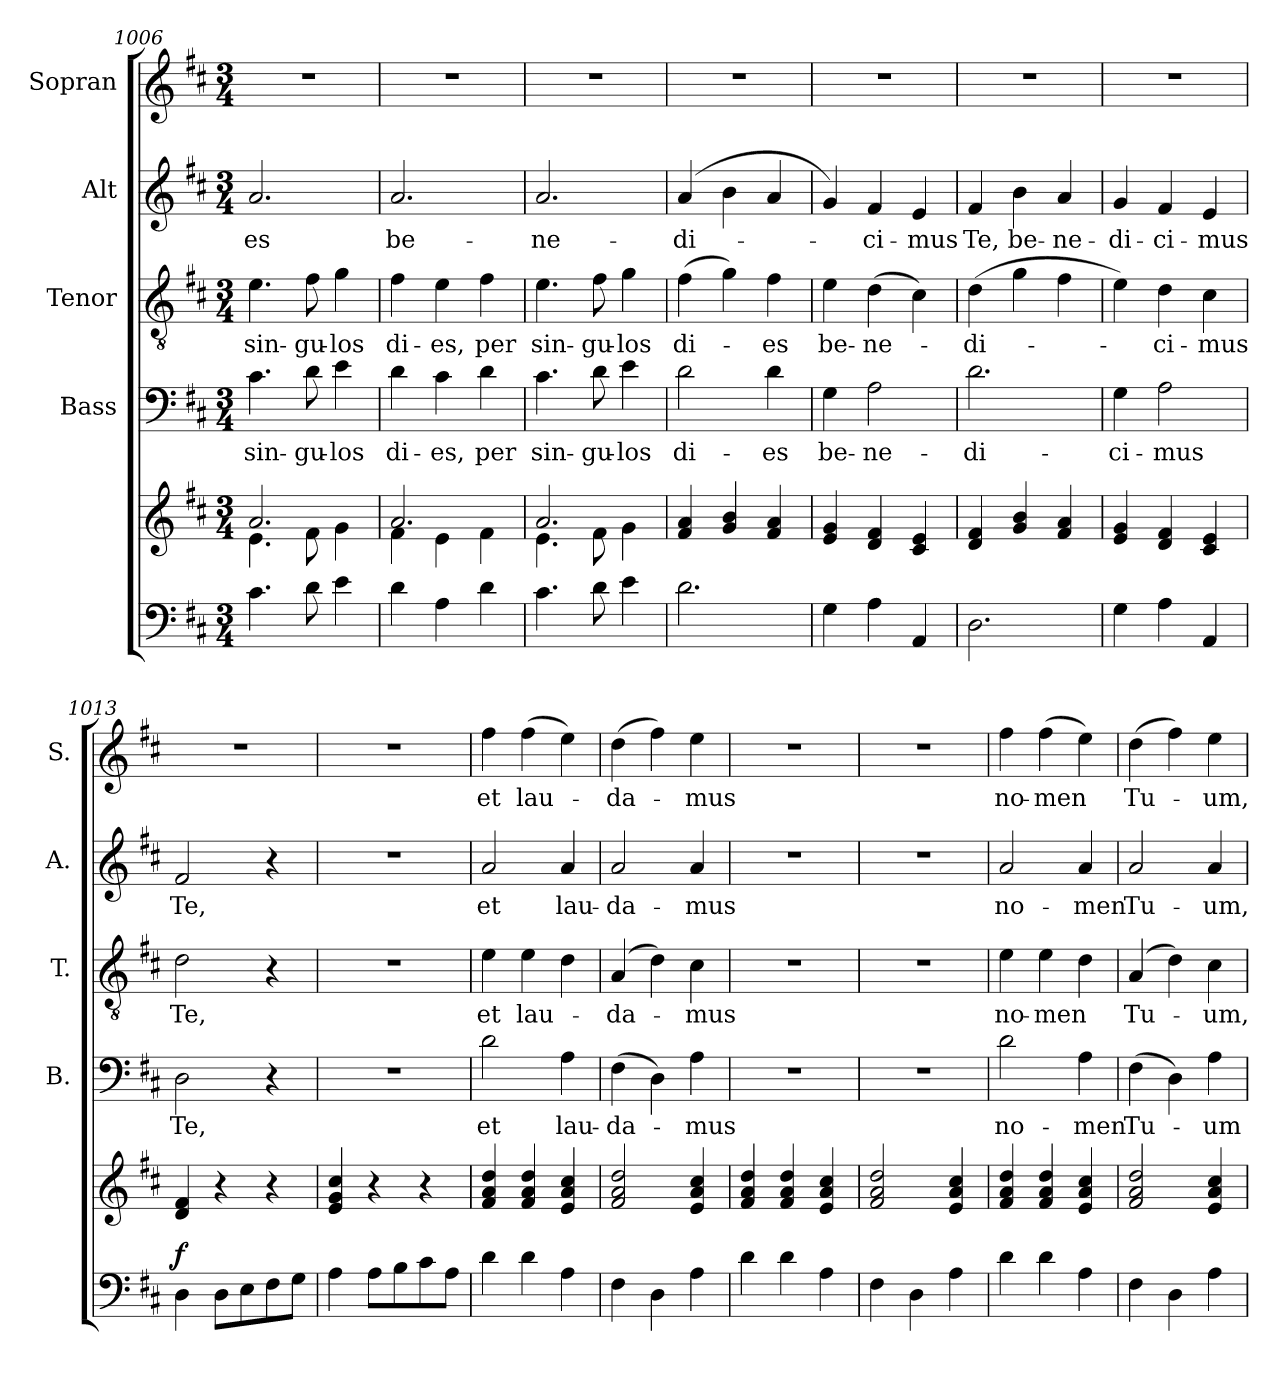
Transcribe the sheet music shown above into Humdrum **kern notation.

**kern	**kern	**dynam	**kern	**text	**kern	**text	**kern	**text	**kern	**text
*part5	*part5	*part5	*part4	*part4	*part3	*part3	*part2	*part2	*part1	*part1
*staff6	*staff5	*staff5/6	*staff4	*staff4	*staff3	*staff3	*staff2	*staff2	*staff1	*staff1
*	*	*	*I"Bass	*	*I"Tenor	*	*I"Alt	*	*I"Sopran	*
*	*	*	*I'B.	*	*I'T.	*	*I'A.	*	*I'S.	*
*clefF4	*clefG2	*	*clefF4	*	*clefGv2	*	*clefG2	*	*clefG2	*
*k[f#c#]	*k[f#c#]	*	*k[f#c#]	*	*k[f#c#]	*	*k[f#c#]	*	*k[f#c#]	*
*D:	*D:	*	*D:	*	*D:	*	*D:	*	*D:	*
*M3/4	*M3/4	*	*M3/4	*	*M3/4	*	*M3/4	*	*M3/4	*
=1006	=1006	=1006	=1006	=1006	=1006	=1006	=1006	=1006	=1006	=1006
*	*^	*	*	*	*	*	*	*	*	*
!	!	!	!	!	!LO:LY:b	!	!LO:LY:b	!	!LO:LY:b	!	!
4.c#\	2.a/	4.e\	.	4.c#\	sin-	4.e\	sin-	2.a/	-es	2.r	.
!	!	!	!	!	!LO:LY:b	!	!LO:LY:b	!	!	!	!
8d\	.	8f#\	.	8d\	-gu-	8f#\	-gu-	.	.	.	.
!	!	!	!	!	!LO:LY:b	!	!LO:LY:b	!	!	!	!
4e\	.	4g\	.	4e\	-los	4g\	-los	.	.	.	.
=1007	=1007	=1007	=1007	=1007	=1007	=1007	=1007	=1007	=1007	=1007	=1007
!	!	!	!	!	!LO:LY:b	!	!LO:LY:b	!	!LO:LY:b	!	!
4d\	2.a/	4f#\	.	4d\	di-	4f#\	di-	2.a/	be-	2.r	.
!	!	!	!	!	!LO:LY:b	!	!LO:LY:b	!	!	!	!
4A\	.	4e\	.	4c#\	-es,	4e\	-es,	.	.	.	.
!	!	!	!	!	!LO:LY:b	!	!LO:LY:b	!	!	!	!
4d\	.	4f#\	.	4d\	per	4f#\	per	.	.	.	.
!!LO:LB:g=z
=1008	=1008	=1008	=1008	=1008	=1008	=1008	=1008	=1008	=1008	=1008	=1008
!	!	!	!	!	!LO:LY:b	!	!LO:LY:b	!	!LO:LY:b	!	!
4.c#\	2.a/	4.e\	.	4.c#\	sin-	4.e\	sin-	2.a/	-ne-	2.r	.
!	!	!	!	!	!LO:LY:b	!	!LO:LY:b	!	!	!	!
8d\	.	8f#\	.	8d\	-gu-	8f#\	-gu-	.	.	.	.
!	!	!	!	!	!LO:LY:b	!	!LO:LY:b	!	!	!	!
4e\	.	4g\	.	4e\	-los	4g\	-los	.	.	.	.
=1009	=1009	=1009	=1009	=1009	=1009	=1009	=1009	=1009	=1009	=1009	=1009
!	!	!	!	!	!LO:LY:b	!	!LO:LY:b	!	!LO:LY:b	!	!
*	*v	*v	*	*	*	*	*	*	*	*	*
2.d\	4f#/ 4a/	.	2d\	di-	(>4f#\	di-	(4a/	-di-	2.r	.
.	4g/ 4b/	.	.	.	4g\)	.	4b\	.	.	.
!	!	!	!	!LO:LY:b	!	!LO:LY:b	!	!	!	!
.	4f#/ 4a/	.	4d\	-es	4f#\	-es	4a/	.	.	.
=1010	=1010	=1010	=1010	=1010	=1010	=1010	=1010	=1010	=1010	=1010
!	!	!	!	!LO:LY:b	!	!LO:LY:b	!	!	!	!
4G\	4e/ 4g/	.	4G\	be-	4e\	be-	4g/)	.	2.r	.
!	!	!	!	!LO:LY:b	!	!LO:LY:b	!	!LO:LY:b	!	!
4A\	4d/ 4f#/	.	2A\	-ne-	(>4d\	-ne-	4f#/	-ci-	.	.
!	!	!	!	!	!	!	!	!LO:LY:b	!	!
4AA/	4c#/ 4e/	.	.	.	4c#\)	.	4e/	-mus	.	.
=1011	=1011	=1011	=1011	=1011	=1011	=1011	=1011	=1011	=1011	=1011
!	!	!	!	!LO:LY:b	!	!LO:LY:b	!	!LO:LY:b	!	!
2.D\	4d/ 4f#/	.	2.d\	-di-	(>4d\	-di-	4f#/	Te,	2.r	.
!	!	!	!	!	!	!	!	!LO:LY:b	!	!
.	4g/ 4b/	.	.	.	4g\	.	4b\	be-	.	.
!	!	!	!	!	!	!	!	!LO:LY:b	!	!
.	4f#/ 4a/	.	.	.	4f#\	.	4a/	-ne-	.	.
=1012	=1012	=1012	=1012	=1012	=1012	=1012	=1012	=1012	=1012	=1012
!	!	!	!	!LO:LY:b	!	!	!	!LO:LY:b	!	!
4G\	4e/ 4g/	.	4G\	-ci-	4e\)	.	4g/	-di-	2.r	.
!	!	!	!	!LO:LY:b	!	!LO:LY:b	!	!LO:LY:b	!	!
4A\	4d/ 4f#/	.	2A\	-mus	4d\	-ci-	4f#/	-ci-	.	.
!	!	!	!	!	!	!LO:LY:b	!	!LO:LY:b	!	!
4AA/	4c#/ 4e/	.	.	.	4c#\	-mus	4e/	-mus	.	.
=1013	=1013	=1013	=1013	=1013	=1013	=1013	=1013	=1013	=1013	=1013
!	!	!LO:DY:a=2	!	!LO:LY:b	!	!LO:LY:b	!	!LO:LY:b	!	!
4D\	4d/ 4f#/	f	2D\	Te,	2d\	Te,	2f#/	Te,	2.r	.
8D\L	4r	.	.	.	.	.	.	.	.	.
8E\	.	.	.	.	.	.	.	.	.	.
8F#\	4r	.	4r	.	4r	.	4r	.	.	.
8G\J	.	.	.	.	.	.	.	.	.	.
=1014	=1014	=1014	=1014	=1014	=1014	=1014	=1014	=1014	=1014	=1014
4A\	4e/ 4g/ 4cc#/	.	2.r	.	2.r	.	2.r	.	2.r	.
8A\L	4r	.	.	.	.	.	.	.	.	.
8B\	.	.	.	.	.	.	.	.	.	.
8c#\	4r	.	.	.	.	.	.	.	.	.
8A\J	.	.	.	.	.	.	.	.	.	.
=1015	=1015	=1015	=1015	=1015	=1015	=1015	=1015	=1015	=1015	=1015
!	!	!	!	!LO:LY:b	!	!LO:LY:b	!	!LO:LY:b	!	!LO:LY:b
4d\	4f#/ 4a/ 4dd/	.	2d\	et	4e\	et	2a/	et	4ff#\	et
!	!	!	!	!	!	!LO:LY:b	!	!	!	!LO:LY:b
4d\	4f#/ 4a/ 4dd/	.	.	.	4e\	lau-	.	.	(>4ff#\	lau-
!	!	!	!	!LO:LY:b	!	!	!	!LO:LY:b	!	!
4A\	4e/ 4a/ 4cc#/	.	4A\	lau-	4d\	.	4a/	lau-	4ee\)	.
=1016	=1016	=1016	=1016	=1016	=1016	=1016	=1016	=1016	=1016	=1016
!	!	!	!	!LO:LY:b	!	!LO:LY:b	!	!LO:LY:b	!	!LO:LY:b
4F#\	2f#/ 2a/ 2dd/	.	(>4F#\	-da-	(4A/	-da-	2a/	-da-	(>4dd\	-da-
4D\	.	.	4D\)	.	4d\)	.	.	.	4ff#\)	.
!	!	!	!	!LO:LY:b	!	!LO:LY:b	!	!LO:LY:b	!	!LO:LY:b
4A\	4e/ 4a/ 4cc#/	.	4A\	-mus	4c#\	-mus	4a/	-mus	4ee\	-mus
=1017	=1017	=1017	=1017	=1017	=1017	=1017	=1017	=1017	=1017	=1017
4d\	4f#/ 4a/ 4dd/	.	2.r	.	2.r	.	2.r	.	2.r	.
4d\	4f#/ 4a/ 4dd/	.	.	.	.	.	.	.	.	.
4A\	4e/ 4a/ 4cc#/	.	.	.	.	.	.	.	.	.
=1018	=1018	=1018	=1018	=1018	=1018	=1018	=1018	=1018	=1018	=1018
4F#\	2f#/ 2a/ 2dd/	.	2.r	.	2.r	.	2.r	.	2.r	.
4D\	.	.	.	.	.	.	.	.	.	.
4A\	4e/ 4a/ 4cc#/	.	.	.	.	.	.	.	.	.
=1019	=1019	=1019	=1019	=1019	=1019	=1019	=1019	=1019	=1019	=1019
!	!	!	!	!LO:LY:b	!	!LO:LY:b	!	!LO:LY:b	!	!LO:LY:b
4d\	4f#/ 4a/ 4dd/	.	2d\	no-	4e\	no-	2a/	no-	4ff#\	no-
!	!	!	!	!	!	!LO:LY:b	!	!	!	!LO:LY:b
4d\	4f#/ 4a/ 4dd/	.	.	.	4e\	-men	.	.	(>4ff#\	-men
!	!	!	!	!LO:LY:b	!	!	!	!LO:LY:b	!	!
4A\	4e/ 4a/ 4cc#/	.	4A\	-men	4d\	.	4a/	-men	4ee\)	.
!!LO:LB:g=z
=1020	=1020	=1020	=1020	=1020	=1020	=1020	=1020	=1020	=1020	=1020
!	!	!	!	!LO:LY:b	!	!LO:LY:b	!	!LO:LY:b	!	!LO:LY:b
4F#\	2f#/ 2a/ 2dd/	.	(>4F#\	Tu-	(4A/	Tu-	2a/	Tu-	(>4dd\	Tu-
4D\	.	.	4D\)	.	4d\)	.	.	.	4ff#\)	.
!	!	!	!	!LO:LY:b	!	!LO:LY:b	!	!LO:LY:b	!	!LO:LY:b
4A\	4e/ 4a/ 4cc#/	.	4A\	-um	4c#\	-um,	4a/	-um,	4ee\	-um,
=	=	=	=	=	=	=	=	=	=	=
*-	*-	*-	*-	*-	*-	*-	*-	*-	*-	*-
